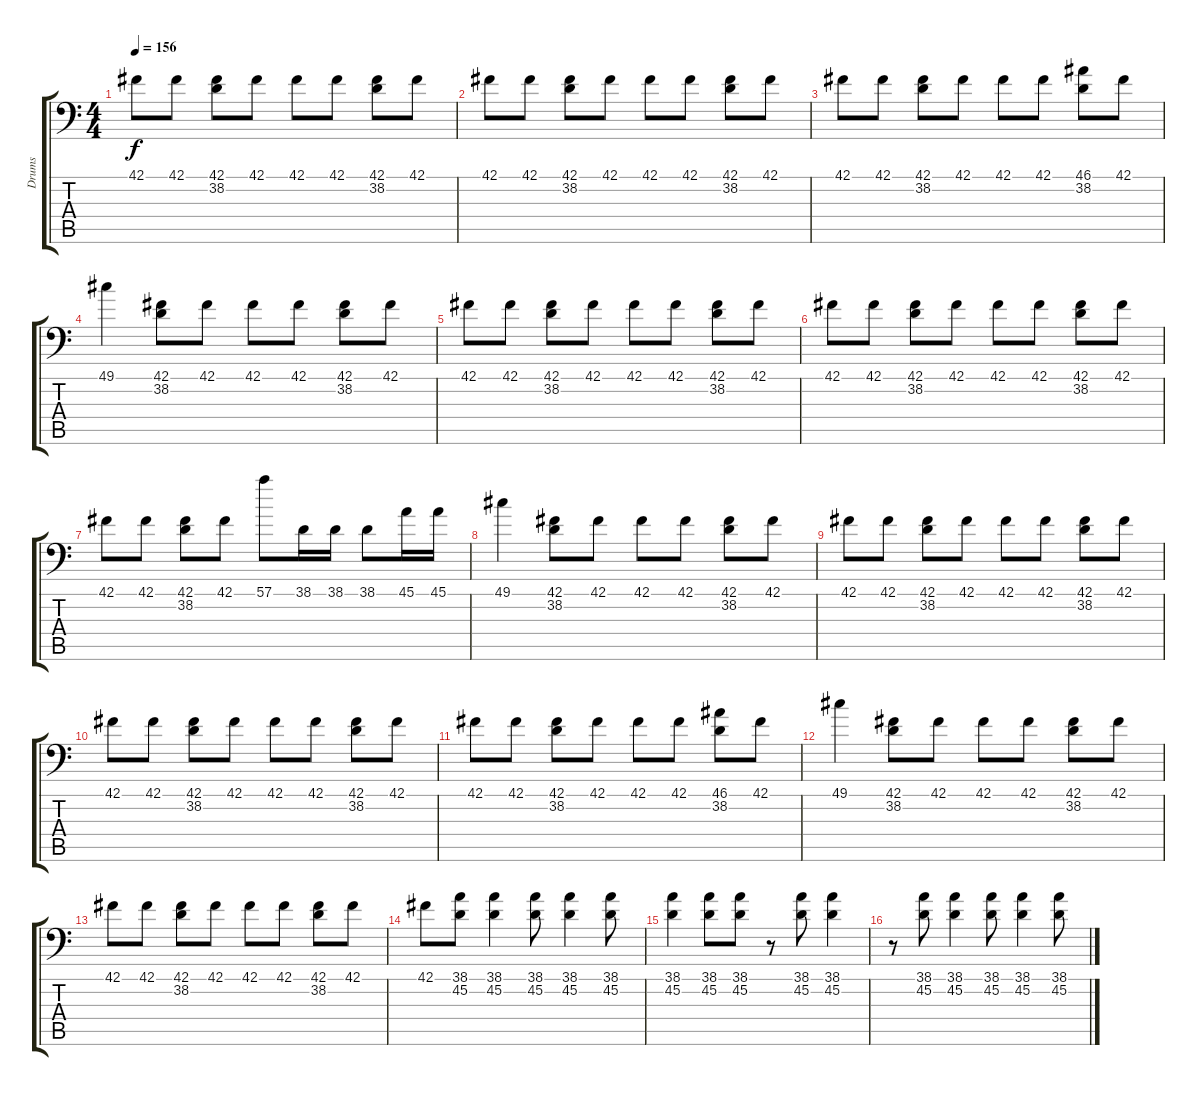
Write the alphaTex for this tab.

\track ("Drums" "Drums") {instrument acousticgrandpiano}
\staff {score tabs}
\tuning (C-1 C-1 C-1 C-1 C-1 C-1) {hide}
\ts (4 4)
\tempo 156
\clef f4
\ks c
42.1.8{dy f} 42.1.8 (42.1 38.2).8 42.1.8 42.1.8 42.1.8 (42.1 38.2).8 42.1.8 |
42.1.8 42.1.8 (42.1 38.2).8 42.1.8 42.1.8 42.1.8 (42.1 38.2).8 42.1.8 |
42.1.8 42.1.8 (42.1 38.2).8 42.1.8 42.1.8 42.1.8 (46.1 38.2).8 42.1.8 |
49.1.4 (42.1 38.2).8 42.1.8 42.1.8 42.1.8 (42.1 38.2).8 42.1.8 |
42.1.8 42.1.8 (42.1 38.2).8 42.1.8 42.1.8 42.1.8 (42.1 38.2).8 42.1.8 |
42.1.8 42.1.8 (42.1 38.2).8 42.1.8 42.1.8 42.1.8 (42.1 38.2).8 42.1.8 |
42.1.8 42.1.8 (42.1 38.2).8 42.1.8 57.1.8 38.1.16 38.1.16 38.1.8 45.1.16 45.1.16 |
49.1.4 (42.1 38.2).8 42.1.8 42.1.8 42.1.8 (42.1 38.2).8 42.1.8 |
42.1.8 42.1.8 (42.1 38.2).8 42.1.8 42.1.8 42.1.8 (42.1 38.2).8 42.1.8 |
42.1.8 42.1.8 (42.1 38.2).8 42.1.8 42.1.8 42.1.8 (42.1 38.2).8 42.1.8 |
42.1.8 42.1.8 (42.1 38.2).8 42.1.8 42.1.8 42.1.8 (46.1 38.2).8 42.1.8 |
49.1.4 (42.1 38.2).8 42.1.8 42.1.8 42.1.8 (42.1 38.2).8 42.1.8 |
42.1.8 42.1.8 (42.1 38.2).8 42.1.8 42.1.8 42.1.8 (42.1 38.2).8 42.1.8 |
42.1.8 (38.1 45.2).8 (38.1 45.2).4 (38.1 45.2).8 (38.1 45.2).4 (38.1 45.2).8 |
(38.1 45.2).4 (38.1 45.2).8 (38.1 45.2).8 r.8 (38.1 45.2).8 (38.1 45.2).4 |
r.8 (38.1 45.2).8 (38.1 45.2).4 (38.1 45.2).8 (38.1 45.2).4 (38.1 45.2).8
